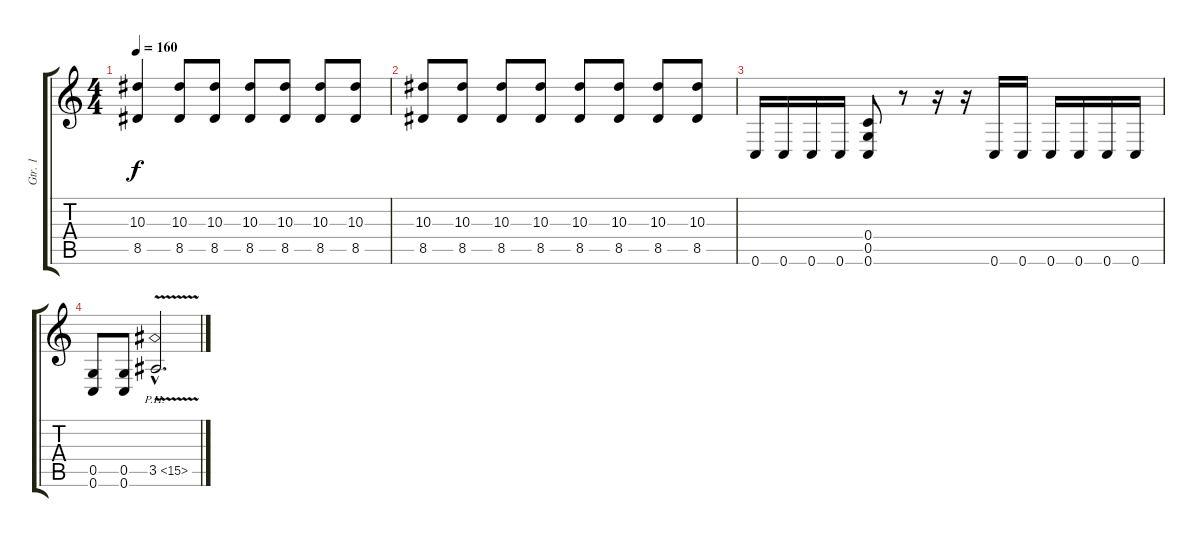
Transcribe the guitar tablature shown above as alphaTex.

\track ("Gtr. 1" "Gtr. 1") {instrument overdrivenguitar}
\staff {score tabs}
\tuning (D4 A3 F3 C3 G2 C2) {hide}
\ts (4 4)
\tempo 160
\clef g2
\ks c
(10.3 8.5).4{dy f} (10.3 8.5).8 (10.3 8.5).8 (10.3 8.5).8 (10.3 8.5).8 (10.3 8.5).8 (10.3 8.5).8 |
(10.3 8.5).8 (10.3 8.5).8 (10.3 8.5).8 (10.3 8.5).8 (10.3 8.5).8 (10.3 8.5).8 (10.3 8.5).8 (10.3 8.5).8 |
0.6.16 0.6.16 0.6.16 0.6.16 (0.4 0.5 0.6).8 r.8 r.16 r.16 0.6.16 0.6.16 0.6.16 0.6.16 0.6.16 0.6.16 |
(0.5 0.6).8 (0.5 0.6).8 3.5{ph 12 v hac}.2{d}
